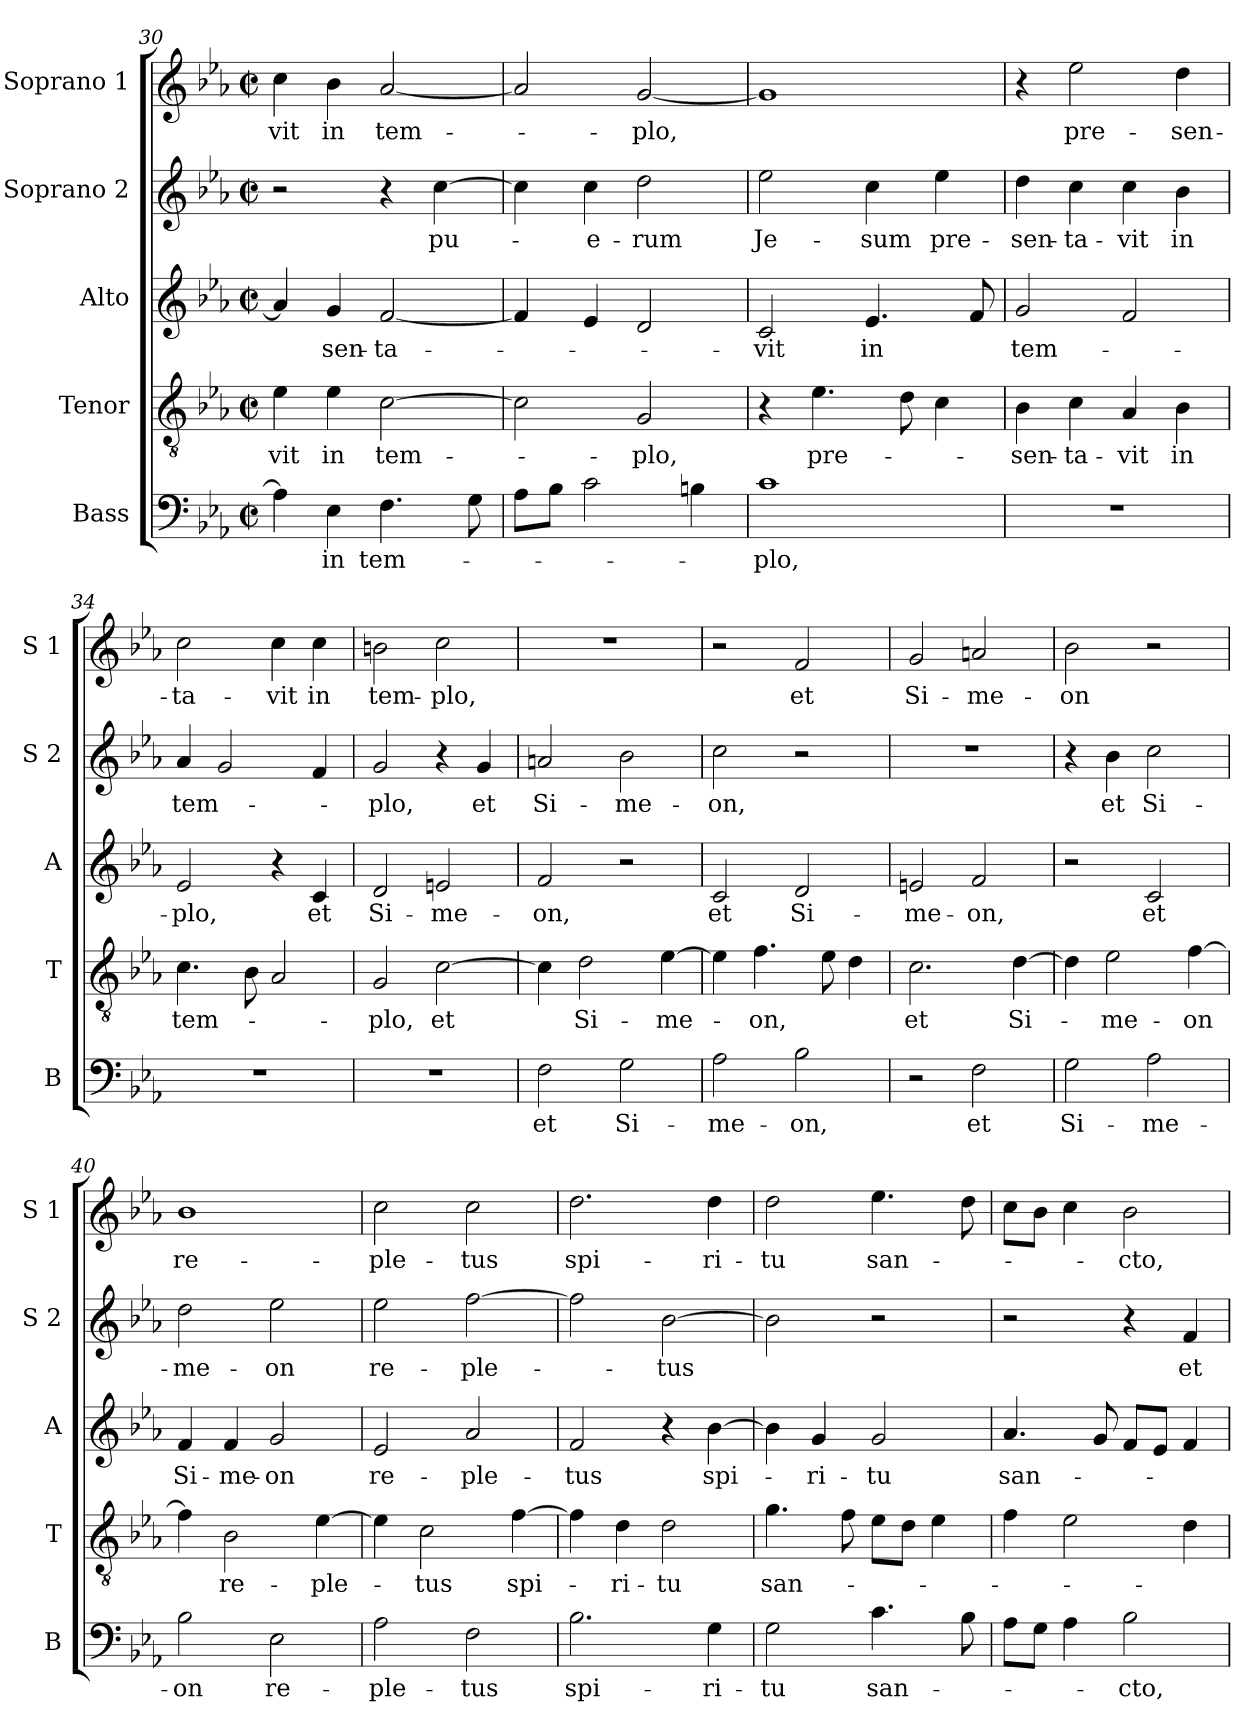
**kern	**text	**kern	**text	**kern	**text	**kern	**text	**kern	**text
*part5	*part5	*part4	*part4	*part3	*part3	*part2	*part2	*part1	*part1
*staff5	*staff5	*staff4	*staff4	*staff3	*staff3	*staff2	*staff2	*staff1	*staff1
*I"Bass	*	*I"Tenor	*	*I"Alto	*	*I"Soprano 2	*	*I"Soprano 1	*
*I'B	*	*I'T	*	*I'A	*	*I'S 2	*	*I'S 1	*
!!LO:PB:g=z
*clefF4	*	*clefGv2	*	*clefG2	*	*clefG2	*	*clefG2	*
*k[b-e-a-]	*	*k[b-e-a-]	*	*k[b-e-a-]	*	*k[b-e-a-]	*	*k[b-e-a-]	*
*E-:	*	*E-:	*	*E-:	*	*E-:	*	*E-:	*
*M2/2	*	*M2/2	*	*M2/2	*	*M2/2	*	*M2/2	*
*met(c|)	*	*met(c|)	*	*met(c|)	*	*met(c|)	*	*met(c|)	*
=30	=30	=30	=30	=30	=30	=30	=30	=30	=30
!	!	!	!LO:LY:b	!	!	!	!	!	!LO:LY:b
4A-\]	.	4e-\	-vit	4a-/]	.	2r	.	4cc\	-vit
!	!LO:LY:b	!	!LO:LY:b	!	!LO:LY:b	!	!	!	!LO:LY:b
4E-\	in	4e-\	in	4g/	-sen-	.	.	4b-\	in
!	!LO:LY:b	!	!LO:LY:b	!	!LO:LY:b	!	!	!	!LO:LY:b
4.F\	tem-	[2c\	tem-	[2f/	-ta-	4r	.	[2a-/	tem-
!	!	!	!	!	!	!	!LO:LY:b	!	!
.	.	.	.	.	.	[4cc\	pu-	.	.
8G\	.	.	.	.	.	.	.	.	.
=31	=31	=31	=31	=31	=31	=31	=31	=31	=31
8A-\L	.	2c\]	.	4f/]	.	4cc\]	.	2a-/]	.
8B-\J	.	.	.	.	.	.	.	.	.
!	!	!	!	!	!	!	!LO:LY:b	!	!
2c\	.	.	.	4e-/	.	4cc\	-e-	.	.
!	!	!	!LO:LY:b	!	!	!	!LO:LY:b	!	!LO:LY:b
.	.	2G/	-plo,	2d/	.	2dd\	-rum	[2g/	-plo,
4Bn\	.	.	.	.	.	.	.	.	.
=32	=32	=32	=32	=32	=32	=32	=32	=32	=32
!	!LO:LY:b	!	!	!	!LO:LY:b	!	!LO:LY:b	!	!
1c	-plo,	4r	.	2c/	-vit	2ee-\	Je-	1g]	.
!	!	!	!LO:LY:b	!	!	!	!	!	!
.	.	4.e-\	pre-	.	.	.	.	.	.
!	!	!	!	!	!LO:LY:b	!	!LO:LY:b	!	!
.	.	.	.	4.e-/	in	4cc\	-sum	.	.
.	.	8d\	.	.	.	.	.	.	.
!	!	!	!	!	!	!	!LO:LY:b	!	!
.	.	4c\	.	.	.	4ee-\	pre-	.	.
.	.	.	.	8f/	.	.	.	.	.
=33	=33	=33	=33	=33	=33	=33	=33	=33	=33
!	!	!	!LO:LY:b	!	!LO:LY:b	!	!LO:LY:b	!	!
1r	.	4B-\	-sen-	2g/	tem-	4dd\	-sen-	4r	.
!	!	!	!LO:LY:b	!	!	!	!LO:LY:b	!	!LO:LY:b
.	.	4c\	-ta-	.	.	4cc\	-ta-	2ee-\	pre-
!	!	!	!LO:LY:b	!	!	!	!LO:LY:b	!	!
.	.	4A-/	-vit	2f/	.	4cc\	-vit	.	.
!	!	!	!LO:LY:b	!	!	!	!LO:LY:b	!	!LO:LY:b
.	.	4B-\	in	.	.	4b-\	in	4dd\	-sen-
=34	=34	=34	=34	=34	=34	=34	=34	=34	=34
!	!	!	!LO:LY:b	!	!LO:LY:b	!	!LO:LY:b	!	!LO:LY:b
1r	.	4.c\	tem-	2e-/	-plo,	4a-/	tem-	2cc\	-ta-
.	.	.	.	.	.	2g/	.	.	.
.	.	8B-\	.	.	.	.	.	.	.
!	!	!	!	!	!	!	!	!	!LO:LY:b
.	.	2A-/	.	4r	.	.	.	4cc\	-vit
!	!	!	!	!	!LO:LY:b	!	!	!	!LO:LY:b
.	.	.	.	4c/	et	4f/	.	4cc\	in
!!LO:LB:g=z
=35	=35	=35	=35	=35	=35	=35	=35	=35	=35
!	!	!	!LO:LY:b	!	!LO:LY:b	!	!LO:LY:b	!	!LO:LY:b
1r	.	2G/	-plo,	2d/	Si-	2g/	-plo,	2bn\	tem-
!	!	!	!LO:LY:b	!	!LO:LY:b	!	!	!	!LO:LY:b
.	.	[2c\	et	2en/	-me-	4r	.	2cc\	-plo,
!	!	!	!	!	!	!	!LO:LY:b	!	!
.	.	.	.	.	.	4g/	et	.	.
=36	=36	=36	=36	=36	=36	=36	=36	=36	=36
!	!LO:LY:b	!	!	!	!LO:LY:b	!	!LO:LY:b	!	!
2F\	et	4c\]	.	2f/	-on,	2an/	Si-	1r	.
!	!	!	!LO:LY:b	!	!	!	!	!	!
.	.	2d\	Si-	.	.	.	.	.	.
!	!LO:LY:b	!	!	!	!	!	!LO:LY:b	!	!
2G\	Si-	.	.	2r	.	2b-\	-me-	.	.
!	!	!	!LO:LY:b	!	!	!	!	!	!
.	.	[4e-\	-me-	.	.	.	.	.	.
=37	=37	=37	=37	=37	=37	=37	=37	=37	=37
!	!LO:LY:b	!	!	!	!LO:LY:b	!	!LO:LY:b	!	!
2A-\	-me-	4e-\]	.	2c/	et	2cc\	-on,	2r	.
!	!	!	!LO:LY:b	!	!	!	!	!	!
.	.	4.f\	-on,	.	.	.	.	.	.
!	!LO:LY:b	!	!	!	!LO:LY:b	!	!	!	!LO:LY:b
2B-\	-on,	.	.	2d/	Si-	2r	.	2f/	et
.	.	8e-\	.	.	.	.	.	.	.
.	.	4d\	.	.	.	.	.	.	.
=38	=38	=38	=38	=38	=38	=38	=38	=38	=38
!	!	!	!LO:LY:b	!	!LO:LY:b	!	!	!	!LO:LY:b
2r	.	2.c\	et	2en/	-me-	1r	.	2g/	Si-
!	!LO:LY:b	!	!	!	!LO:LY:b	!	!	!	!LO:LY:b
2F\	et	.	.	2f/	-on,	.	.	2an/	-me-
!	!	!	!LO:LY:b	!	!	!	!	!	!
.	.	[4d\	Si-	.	.	.	.	.	.
=39	=39	=39	=39	=39	=39	=39	=39	=39	=39
!	!LO:LY:b	!	!	!	!	!	!	!	!LO:LY:b
2G\	Si-	4d\]	.	2r	.	4r	.	2b-\	-on
!	!	!	!LO:LY:b	!	!	!	!LO:LY:b	!	!
.	.	2e-\	-me-	.	.	4b-\	et	.	.
!	!LO:LY:b	!	!	!	!LO:LY:b	!	!LO:LY:b	!	!
2A-\	-me-	.	.	2c/	et	2cc\	Si-	2r	.
!	!	!	!LO:LY:b	!	!	!	!	!	!
.	.	[4f\	-on	.	.	.	.	.	.
!!LO:PB:g=z
=40	=40	=40	=40	=40	=40	=40	=40	=40	=40
!	!LO:LY:b	!	!	!	!LO:LY:b	!	!LO:LY:b	!	!LO:LY:b
2B-\	-on	4f\]	.	4f/	Si-	2dd\	-me-	1b-	re-
!	!	!	!LO:LY:b	!	!LO:LY:b	!	!	!	!
.	.	2B-\	re-	4f/	-me-	.	.	.	.
!	!LO:LY:b	!	!	!	!LO:LY:b	!	!LO:LY:b	!	!
2E-\	re-	.	.	2g/	-on	2ee-\	-on	.	.
!	!	!	!LO:LY:b	!	!	!	!	!	!
.	.	[4e-\	-ple-	.	.	.	.	.	.
=41	=41	=41	=41	=41	=41	=41	=41	=41	=41
!	!LO:LY:b	!	!	!	!LO:LY:b	!	!LO:LY:b	!	!LO:LY:b
2A-\	-ple-	4e-\]	.	2e-/	re-	2ee-\	re-	2cc\	-ple-
!	!	!	!LO:LY:b	!	!	!	!	!	!
.	.	2c\	-tus	.	.	.	.	.	.
!	!LO:LY:b	!	!	!	!LO:LY:b	!	!LO:LY:b	!	!LO:LY:b
2F\	-tus	.	.	2a-/	-ple-	[2ff\	-ple-	2cc\	-tus
!	!	!	!LO:LY:b	!	!	!	!	!	!
.	.	[4f\	spi-	.	.	.	.	.	.
=42	=42	=42	=42	=42	=42	=42	=42	=42	=42
!	!LO:LY:b	!	!	!	!LO:LY:b	!	!	!	!LO:LY:b
2.B-\	spi-	4f\]	.	2f/	-tus	2ff\]	.	2.dd\	spi-
!	!	!	!LO:LY:b	!	!	!	!	!	!
.	.	4d\	-ri-	.	.	.	.	.	.
!	!	!	!LO:LY:b	!	!	!	!LO:LY:b	!	!
.	.	2d\	-tu	4r	.	[2b-\	-tus	.	.
!	!LO:LY:b	!	!	!	!LO:LY:b	!	!	!	!LO:LY:b
4G\	-ri-	.	.	[4b-\	spi-	.	.	4dd\	-ri-
=43	=43	=43	=43	=43	=43	=43	=43	=43	=43
!	!LO:LY:b	!	!LO:LY:b	!	!	!	!	!	!LO:LY:b
2G\	-tu	4.g\	san-	4b-\]	.	2b-\]	.	2dd\	-tu
!	!	!	!	!	!LO:LY:b	!	!	!	!
.	.	.	.	4g/	-ri-	.	.	.	.
.	.	8f\	.	.	.	.	.	.	.
!	!LO:LY:b	!	!	!	!LO:LY:b	!	!	!	!LO:LY:b
4.c\	san-	8e-\L	.	2g/	-tu	2r	.	4.ee-\	san-
.	.	8d\J	.	.	.	.	.	.	.
.	.	4e-\	.	.	.	.	.	.	.
8B-\	.	.	.	.	.	.	.	8dd\	.
=44	=44	=44	=44	=44	=44	=44	=44	=44	=44
!	!	!	!	!	!LO:LY:b	!	!	!	!
8A-\L	.	4f\	.	4.a-/	san-	2r	.	8cc\L	.
8G\J	.	.	.	.	.	.	.	8b-\J	.
4A-\	.	2e-\	.	.	.	.	.	4cc\	.
.	.	.	.	8g/	.	.	.	.	.
!	!LO:LY:b	!	!	!	!	!	!	!	!LO:LY:b
2B-\	-cto,	.	.	8f/L	.	4r	.	2b-\	-cto,
.	.	.	.	8e-/J	.	.	.	.	.
!	!	!	!	!	!	!	!LO:LY:b	!	!
.	.	4d\	.	4f/	.	4f/	et	.	.
=	=	=	=	=	=	=	=	=	=
*-	*-	*-	*-	*-	*-	*-	*-	*-	*-
